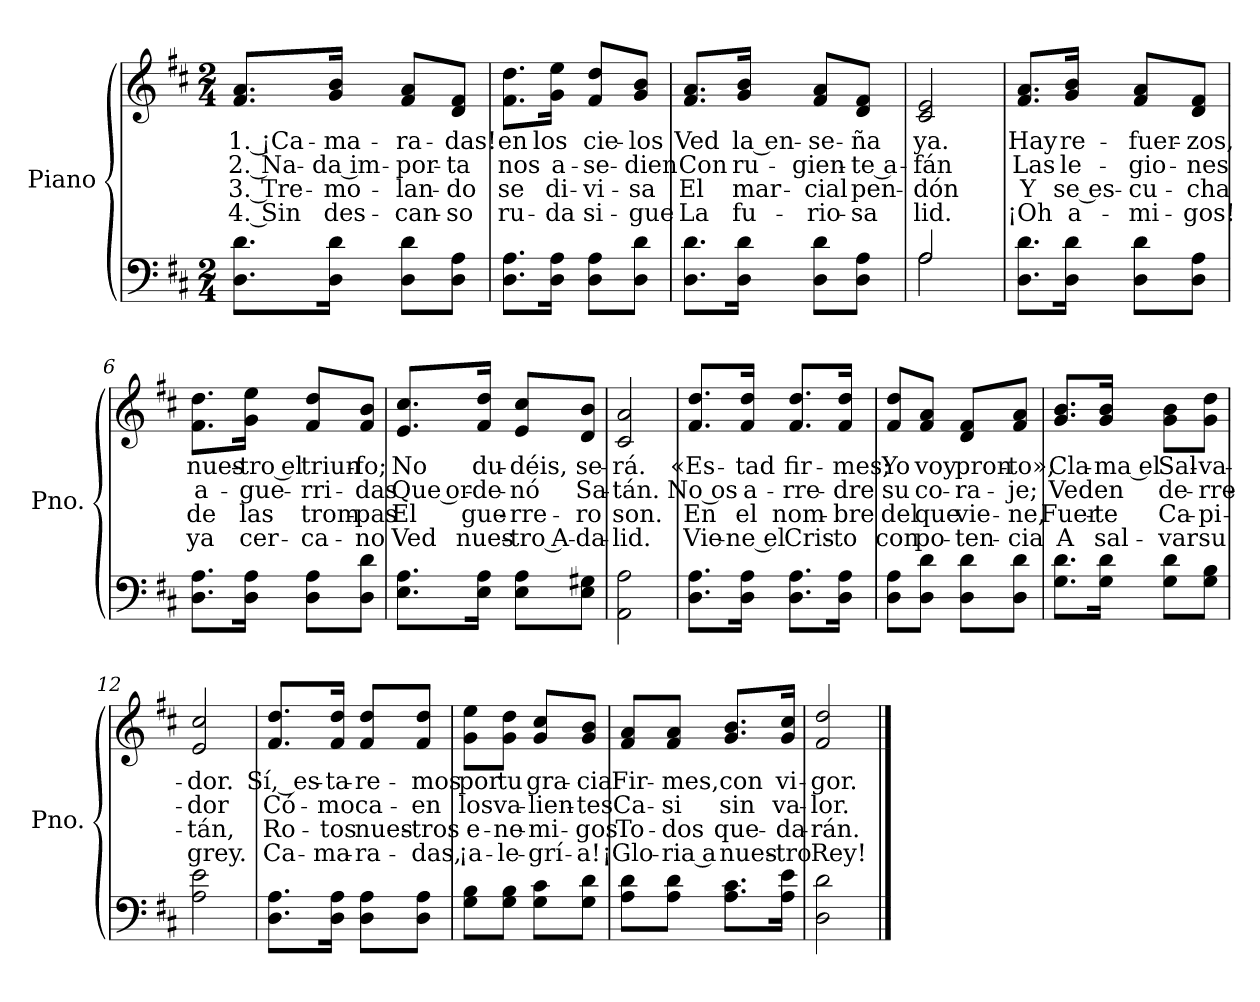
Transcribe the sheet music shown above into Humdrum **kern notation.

**kern	**kern	**text	**text	**text	**text
*part1	*part1	*part1	*part1	*part1	*part1
*staff2	*staff1	*staff1	*staff1	*staff1	*staff1
*I"Piano	*	*	*	*	*
*I'Pno.	*	*	*	*	*
*stria5	*stria5	*	*	*	*
*clefF4	*clefG2	*	*	*	*
*k[f#c#]	*k[f#c#]	*	*	*	*
*M2/4	*M2/4	*	*	*	*
=1	=1	=1	=1	=1	=1
!	!	!LO:LY:b	!LO:LY:b	!LO:LY:b	!LO:LY:b
8.D\ 8.d\L	8.f#/ 8.a/L	1. ¡Ca-	2. Na-	3. Tre-	4. Sin
!	!	!LO:LY:b	!LO:LY:b	!LO:LY:b	!LO:LY:b
16D\ 16d\Jk	16g/ 16b/Jk	-ma-	-da im-	-mo-	des-
!	!	!LO:LY:b	!LO:LY:b	!LO:LY:b	!LO:LY:b
8D\ 8d\L	8f#/ 8a/L	-ra-	-por-	-lan-	-can-
!	!	!LO:LY:b	!LO:LY:b	!LO:LY:b	!LO:LY:b
8D\ 8A\J	8d/ 8f#/J	-das!	-ta	-do	-so
=2	=2	=2	=2	=2	=2
!	!	!LO:LY:b	!LO:LY:b	!LO:LY:b	!LO:LY:b
8.D\ 8.A\L	8.f#\ 8.dd\L	en	nos	se	ru-
!	!	!LO:LY:b	!LO:LY:b	!LO:LY:b	!LO:LY:b
16D\ 16A\Jk	16g\ 16ee\Jk	los	a-	di-	-da
!	!	!LO:LY:b	!LO:LY:b	!LO:LY:b	!LO:LY:b
8D\ 8A\L	8f#/ 8dd/L	cie-	-se-	-vi-	si-
!	!	!LO:LY:b	!LO:LY:b	!LO:LY:b	!LO:LY:b
8D\ 8d\J	8g/ 8b/J	-los	-dien	-sa	-gue
=3	=3	=3	=3	=3	=3
!	!	!LO:LY:b	!LO:LY:b	!LO:LY:b	!LO:LY:b
8.D\ 8.d\L	8.f#/ 8.a/L	Ved	Con	El	La
!	!	!LO:LY:b	!LO:LY:b	!LO:LY:b	!LO:LY:b
16D\ 16d\Jk	16g/ 16b/Jk	la en-	ru-	mar-	fu-
!	!	!LO:LY:b	!LO:LY:b	!LO:LY:b	!LO:LY:b
8D\ 8d\L	8f#/ 8a/L	-se-	-gien-	-cial	-rio-
!	!	!LO:LY:b	!LO:LY:b	!LO:LY:b	!LO:LY:b
8D\ 8A\J	8d/ 8f#/J	-ña	-te a-	pen-	-sa
=4	=4	=4	=4	=4	=4
*^	*	*	*	*	*
!	!	!	!LO:LY:b	!LO:LY:b	!LO:LY:b	!LO:LY:b
2A/	2A\	2c#/ 2e/	ya.	-fán	-dón	lid.
!!LO:LB:g=z
=5	=5	=5	=5	=5	=5	=5
!	!	!	!LO:LY:b	!LO:LY:b	!LO:LY:b	!LO:LY:b
*v	*v	*	*	*	*	*
8.D\ 8.d\L	8.f#/ 8.a/L	Hay	Las	Y	¡Oh
!	!	!LO:LY:b	!LO:LY:b	!LO:LY:b	!LO:LY:b
16D\ 16d\Jk	16g/ 16b/Jk	re-	le-	se es-	a-
!	!	!LO:LY:b	!LO:LY:b	!LO:LY:b	!LO:LY:b
8D\ 8d\L	8f#/ 8a/L	-fuer-	-gio-	-cu-	-mi-
!	!	!LO:LY:b	!LO:LY:b	!LO:LY:b	!LO:LY:b
8D\ 8A\J	8d/ 8f#/J	-zos,	-nes	-cha	-gos!
=6	=6	=6	=6	=6	=6
!	!	!LO:LY:b	!LO:LY:b	!LO:LY:b	!LO:LY:b
8.D\ 8.A\L	8.f#\ 8.dd\L	nues-	a-	de	ya
!	!	!LO:LY:b	!LO:LY:b	!LO:LY:b	!LO:LY:b
16D\ 16A\Jk	16g\ 16ee\Jk	-tro el	-gue-	las	cer-
!	!	!LO:LY:b	!LO:LY:b	!LO:LY:b	!LO:LY:b
8D\ 8A\L	8f#/ 8dd/L	triun-	-rri-	trom-	-ca-
!	!	!LO:LY:b	!LO:LY:b	!LO:LY:b	!LO:LY:b
8D\ 8d\J	8f#/ 8b/J	-fo;	-das	-pas	-no
=7	=7	=7	=7	=7	=7
!	!	!LO:LY:b	!LO:LY:b	!LO:LY:b	!LO:LY:b
8.E\ 8.A\L	8.e/ 8.cc#/L	No	Que or-	El	Ved
!	!	!LO:LY:b	!LO:LY:b	!LO:LY:b	!LO:LY:b
16E\ 16A\Jk	16f#/ 16dd/Jk	du-	-de-	gue-	nues-
!	!	!LO:LY:b	!LO:LY:b	!LO:LY:b	!LO:LY:b
8E\ 8A\L	8e/ 8cc#/L	-déis,	-nó	-rre-	-tro A-
!	!	!LO:LY:b	!LO:LY:b	!LO:LY:b	!LO:LY:b
8E\ 8G#X\J	8d/ 8b/J	se-	Sa-	-ro	-da-
=8	=8	=8	=8	=8	=8
!	!	!LO:LY:b	!LO:LY:b	!LO:LY:b	!LO:LY:b
2AA\ 2A\	2c#/ 2a/	-rá.	-tán.	son.	-lid.
!!LO:LB:g=z
=9	=9	=9	=9	=9	=9
!	!	!LO:LY:b	!LO:LY:b	!LO:LY:b	!LO:LY:b
8.D\ 8.A\L	8.f#/ 8.dd/L	«Es-	No os	En	Vie-
!	!	!LO:LY:b	!LO:LY:b	!LO:LY:b	!LO:LY:b
16D\ 16A\Jk	16f#/ 16dd/Jk	-tad	a-	el	-ne el
!	!	!LO:LY:b	!LO:LY:b	!LO:LY:b	!LO:LY:b
8.D\ 8.A\L	8.f#/ 8.dd/L	fir-	-rre-	nom-	Cris-
!	!	!LO:LY:b	!LO:LY:b	!LO:LY:b	!LO:LY:b
16D\ 16A\Jk	16f#/ 16dd/Jk	-mes;	-dre	-bre	-to
=10	=10	=10	=10	=10	=10
!	!	!LO:LY:b	!LO:LY:b	!LO:LY:b	!LO:LY:b
8D\ 8A\L	8f#/ 8dd/L	Yo	su	del	con
!	!	!LO:LY:b	!LO:LY:b	!LO:LY:b	!LO:LY:b
8D\ 8d\J	8f#/ 8a/J	voy	co-	que	po-
!	!	!LO:LY:b	!LO:LY:b	!LO:LY:b	!LO:LY:b
8D\ 8d\L	8d/ 8f#/L	pron-	-ra-	vie-	-ten-
!	!	!LO:LY:b	!LO:LY:b	!LO:LY:b	!LO:LY:b
8D\ 8d\J	8f#/ 8a/J	-to»,	-je;	-ne,	-cia
=11	=11	=11	=11	=11	=11
!	!	!LO:LY:b	!LO:LY:b	!LO:LY:b	!LO:LY:b
8.G\ 8.d\L	8.g/ 8.b/L	Cla-	Ved	Fuer-	A
!	!	!LO:LY:b	!LO:LY:b	!LO:LY:b	!LO:LY:b
16G\ 16d\Jk	16g/ 16b/Jk	-ma el	en	-te	sal-
!	!	!LO:LY:b	!LO:LY:b	!LO:LY:b	!LO:LY:b
8G\ 8d\L	8g\ 8b\L	Sal-	de-	Ca-	-var
!	!	!LO:LY:b	!LO:LY:b	!LO:LY:b	!LO:LY:b
8G\ 8B\J	8g\ 8dd\J	-va-	-rre-	-pi-	su
=12	=12	=12	=12	=12	=12
!	!	!LO:LY:b	!LO:LY:b	!LO:LY:b	!LO:LY:b
2A\ 2e\	2e/ 2cc#/	-dor.	-dor	-tán,	grey.
!!LO:LB:g=z
=13	=13	=13	=13	=13	=13
!	!	!LO:LY:b	!LO:LY:b	!LO:LY:b	!LO:LY:b
8.D\ 8.A\L	8.f#/ 8.dd/L	Sí, es-	Có-	Ro-	Ca-
!	!	!LO:LY:b	!LO:LY:b	!LO:LY:b	!LO:LY:b
16D\ 16A\Jk	16f#/ 16dd/Jk	-ta-	-mo	-tos	-ma-
!	!	!LO:LY:b	!LO:LY:b	!LO:LY:b	!LO:LY:b
8D\ 8A\L	8f#/ 8dd/L	-re-	ca-	nues-	-ra-
!	!	!LO:LY:b	!LO:LY:b	!LO:LY:b	!LO:LY:b
8D\ 8A\J	8f#/ 8dd/J	-mos	-en	-tros	-das,
=14	=14	=14	=14	=14	=14
!	!	!LO:LY:b	!LO:LY:b	!LO:LY:b	!LO:LY:b
8G\ 8B\L	8g\ 8ee\L	por	los	e-	¡a-
!	!	!LO:LY:b	!LO:LY:b	!LO:LY:b	!LO:LY:b
8G\ 8B\J	8g\ 8dd\J	tu	va-	-ne-	-le-
!	!	!LO:LY:b	!LO:LY:b	!LO:LY:b	!LO:LY:b
8G\ 8c#\L	8g/ 8cc#/L	gra-	-lien-	-mi-	-grí-
!	!	!LO:LY:b	!LO:LY:b	!LO:LY:b	!LO:LY:b
8G\ 8d\J	8g/ 8b/J	-cia	-tes	-gos	-a!
=15	=15	=15	=15	=15	=15
!	!	!LO:LY:b	!LO:LY:b	!LO:LY:b	!LO:LY:b
8A\ 8d\L	8f#/ 8a/L	Fir-	Ca-	To-	¡Glo-
!	!	!LO:LY:b	!LO:LY:b	!LO:LY:b	!LO:LY:b
8A\ 8d\J	8f#/ 8a/J	-mes,	-si	-dos	-ria a
!	!	!LO:LY:b	!LO:LY:b	!LO:LY:b	!LO:LY:b
8.A\ 8.c#\L	8.g/ 8.b/L	con	sin	que-	nues-
!	!	!LO:LY:b	!LO:LY:b	!LO:LY:b	!LO:LY:b
16A\ 16e\Jk	16g/ 16cc#/Jk	vi-	va-	-da-	-tro
=16	=16	=16	=16	=16	=16
!	!	!LO:LY:b	!LO:LY:b	!LO:LY:b	!LO:LY:b
2D\ 2d\	2f#/ 2dd/	-gor.	-lor.	-rán.	Rey!
==	==	==	==	==	==
*-	*-	*-	*-	*-	*-
